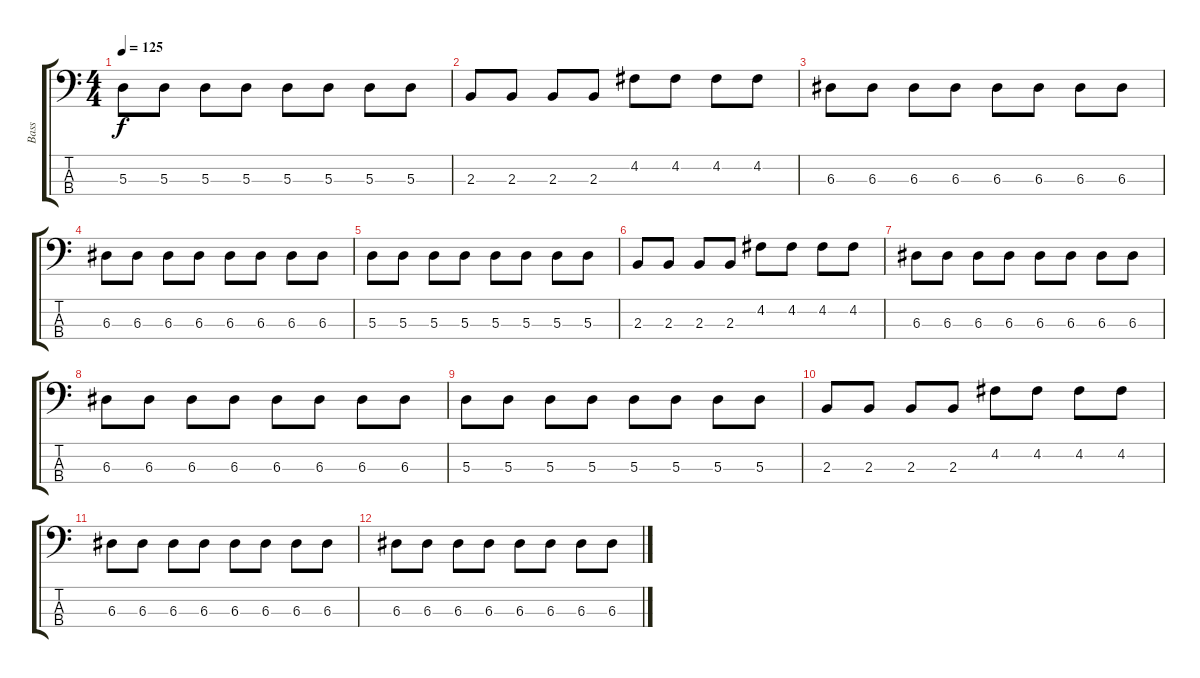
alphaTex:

\track ("Bass" "Bass") {instrument electricbassfinger}
\staff {score tabs}
\tuning (G2 D2 A1 E1) {hide}
\ts (4 4)
\tempo 125
\clef f4
\ks c
5.3.8{dy f} 5.3.8 5.3.8 5.3.8 5.3.8 5.3.8 5.3.8 5.3.8 |
2.3.8 2.3.8 2.3.8 2.3.8 4.2.8 4.2.8 4.2.8 4.2.8 |
6.3.8 6.3.8 6.3.8 6.3.8 6.3.8 6.3.8 6.3.8 6.3.8 |
6.3.8 6.3.8 6.3.8 6.3.8 6.3.8 6.3.8 6.3.8 6.3.8 |
5.3.8 5.3.8 5.3.8 5.3.8 5.3.8 5.3.8 5.3.8 5.3.8 |
2.3.8 2.3.8 2.3.8 2.3.8 4.2.8 4.2.8 4.2.8 4.2.8 |
6.3.8 6.3.8 6.3.8 6.3.8 6.3.8 6.3.8 6.3.8 6.3.8 |
6.3.8 6.3.8 6.3.8 6.3.8 6.3.8 6.3.8 6.3.8 6.3.8 |
5.3.8 5.3.8 5.3.8 5.3.8 5.3.8 5.3.8 5.3.8 5.3.8 |
2.3.8 2.3.8 2.3.8 2.3.8 4.2.8 4.2.8 4.2.8 4.2.8 |
6.3.8 6.3.8 6.3.8 6.3.8 6.3.8 6.3.8 6.3.8 6.3.8 |
6.3.8 6.3.8 6.3.8 6.3.8 6.3.8 6.3.8 6.3.8 6.3.8
